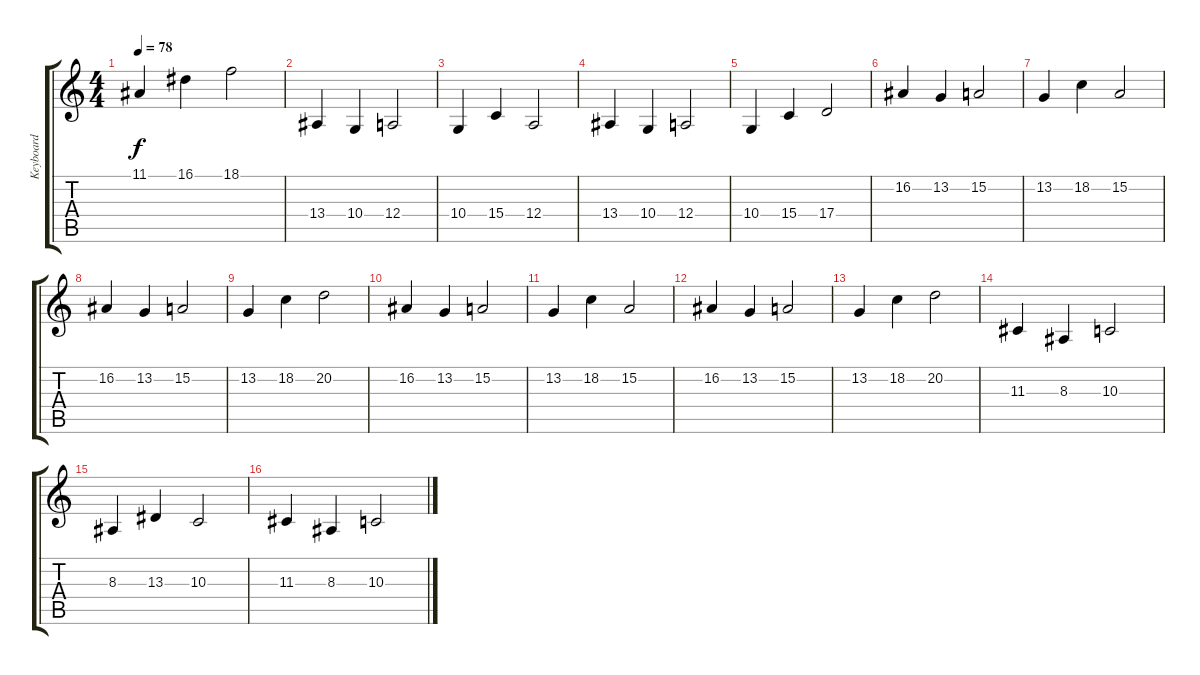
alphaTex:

\track ("Keyboard" "Keyboard") {instrument stringensemble1}
\staff {score tabs}
\tuning (B3 Gb3 D3 A2 E2 B1) {hide}
\ts (4 4)
\tempo 78
\clef g2
\ks c
11.1.4{dy f} 16.1.4 18.1.2 |
13.4.4 10.4.4 12.4.2 |
10.4.4 15.4.4 12.4.2 |
13.4.4 10.4.4 12.4.2 |
10.4.4 15.4.4 17.4.2 |
16.2.4 13.2.4 15.2.2 |
13.2.4 18.2.4 15.2.2 |
16.2.4 13.2.4 15.2.2 |
13.2.4 18.2.4 20.2.2 |
16.2.4 13.2.4 15.2.2 |
13.2.4 18.2.4 15.2.2 |
16.2.4 13.2.4 15.2.2 |
13.2.4 18.2.4 20.2.2 |
11.3.4 8.3.4 10.3.2 |
8.3.4 13.3.4 10.3.2 |
11.3.4 8.3.4 10.3.2
